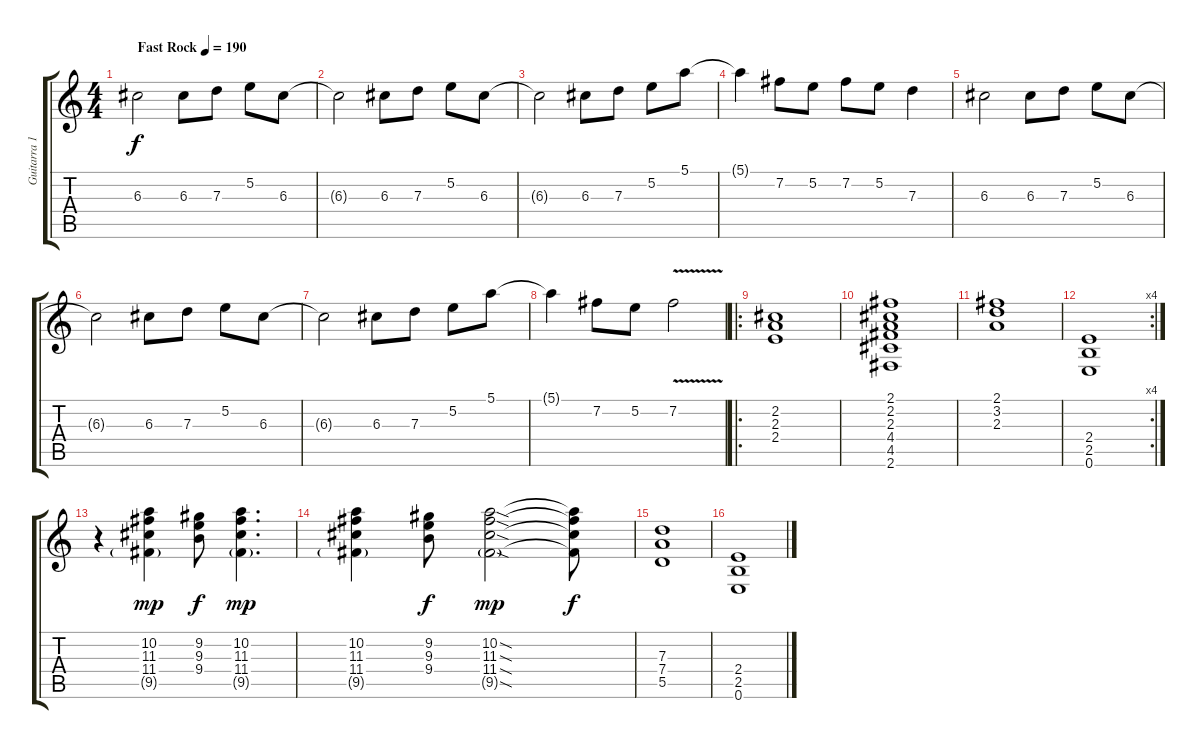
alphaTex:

\track ("Guitarra 1" "Guitarra 1") {instrument distortionguitar}
\staff {score tabs}
\tuning (E4 B3 G3 D3 A2 E2) {hide}
\ts (4 4)
\tempo (190 "Fast Rock")
\clef g2
\ks c
6.3.2{dy f instrument distortionguitar} 6.3.8 7.3.8 5.2.8 6.3.8 |
6.3{t}.2 6.3.8 7.3.8 5.2.8 6.3.8 |
6.3{t}.2 6.3.8 7.3.8 5.2.8 5.1.8 |
5.1{t}.4 7.2.8 5.2.8 7.2.8 5.2.8 7.3.4 |
6.3.2 6.3.8 7.3.8 5.2.8 6.3.8 |
6.3{t}.2 6.3.8 7.3.8 5.2.8 6.3.8 |
6.3{t}.2 6.3.8 7.3.8 5.2.8 5.1.8 |
5.1{t}.4 7.2.8 5.2.8 7.2{v}.2 |
\ro
(2.2 2.3 2.4).1 |
(2.1 2.2 2.3 4.4 4.5 2.6).1 |
(2.1 3.2 2.3).1 |
\rc 4
(2.4 2.5 0.6).1 |
r.4 (10.2 11.3 11.4 9.5{g}).4{dy mp} (9.2 9.3 9.4).8{dy f} (10.2 11.3 11.4 9.5{g}).4{d dy mp} |
(10.2 11.3 11.4 9.5{g}).4 (9.2 9.3 9.4).8{dy f} (10.2{sod} 11.3{sod} 11.4{sod} 9.5{sod g}).2{dy mp} (10.2{t} 11.3{t} 11.4{t} 9.5{t}).8{dy f} |
(7.3 7.4 5.5).1 |
(2.4 2.5 0.6).1
